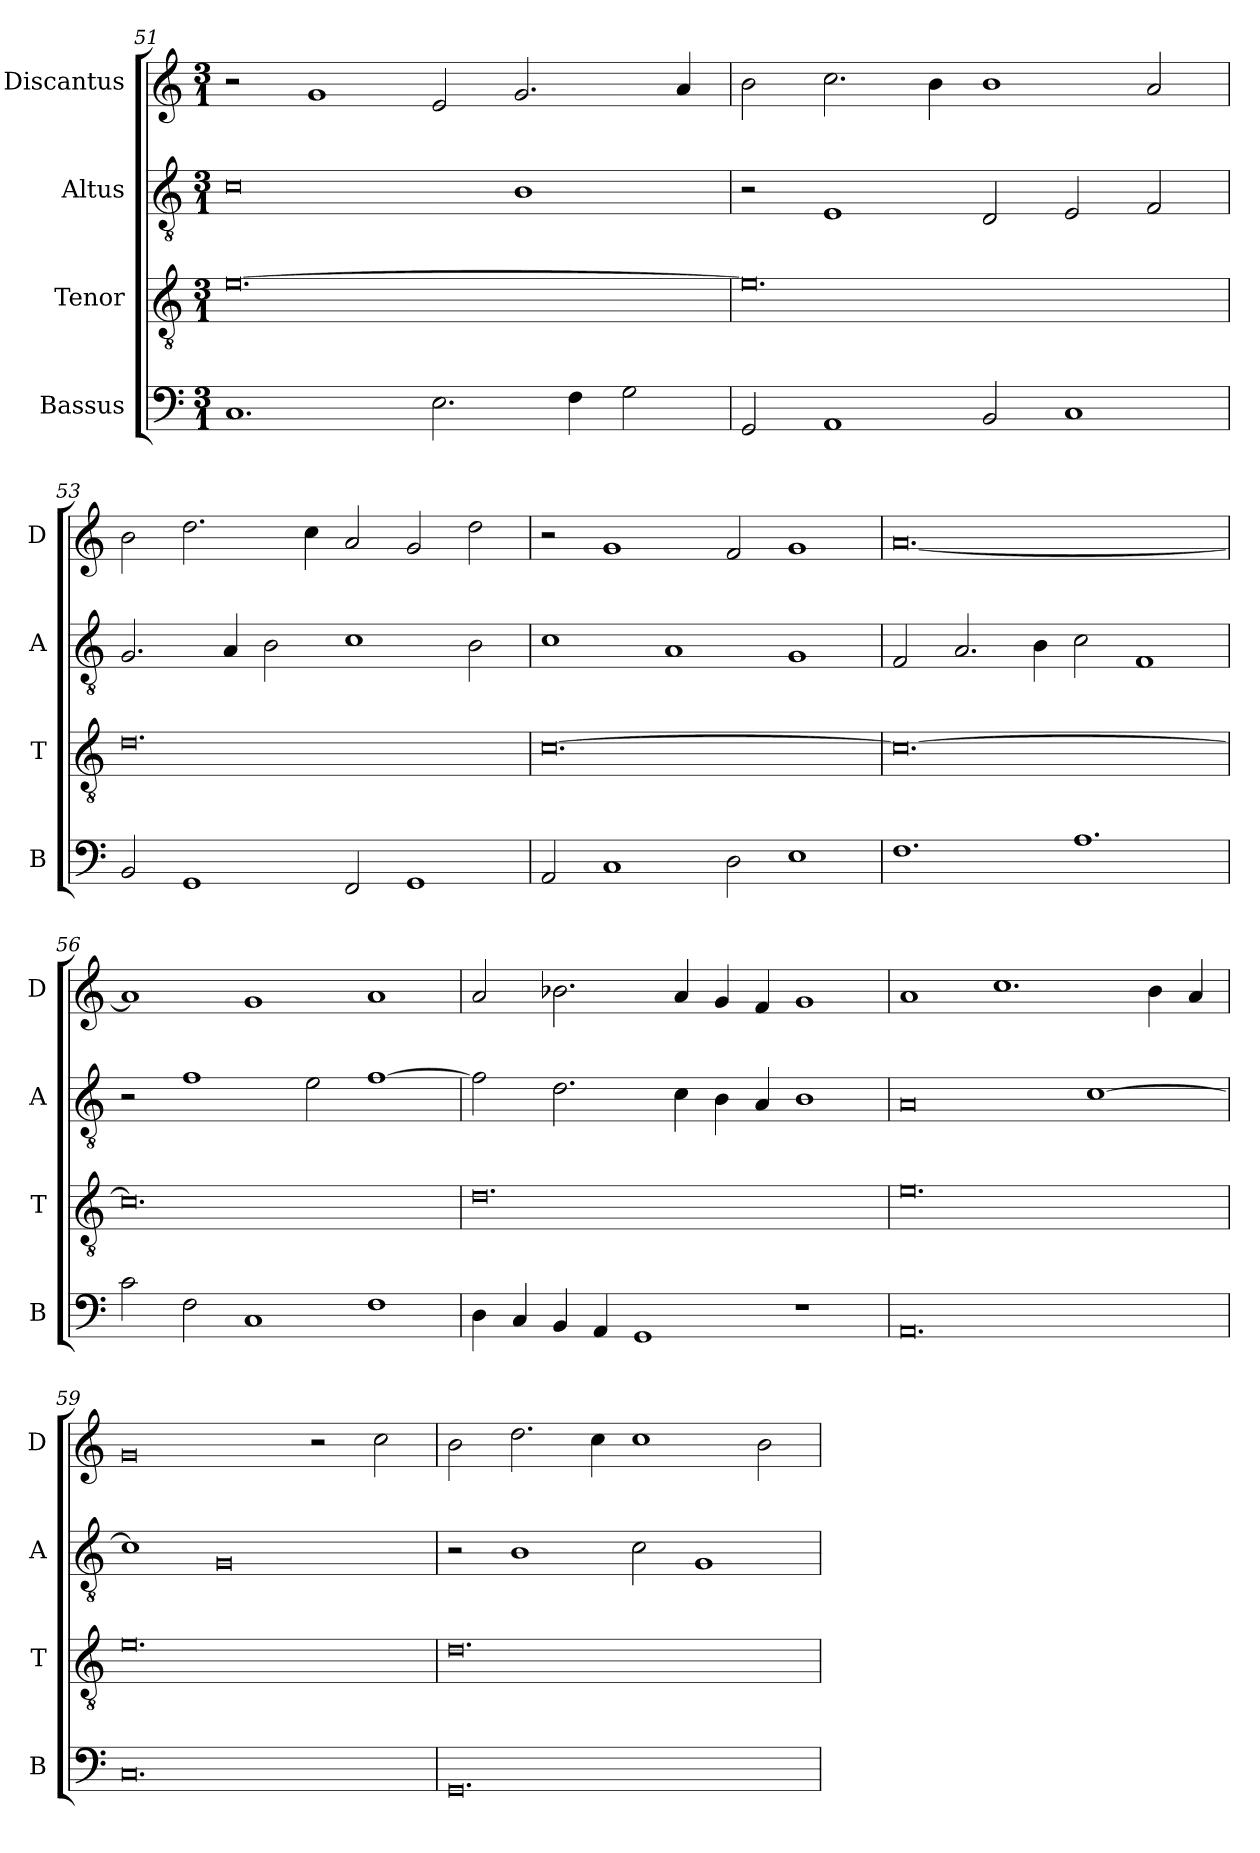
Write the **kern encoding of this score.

**kern	**kern	**kern	**kern
*part4	*part3	*part2	*part1
*staff4	*staff3	*staff2	*staff1
*I"Bassus	*I"Tenor	*I"Altus	*I"Discantus
*I'B	*I'T	*I'A	*I'D
*clefF4	*clefGv2	*clefGv2	*clefG2
*k[]	*k[]	*k[]	*k[]
*M3/1	*M3/1	*M3/1	*M3/1
=51	=51	=51	=51
1.C	[0.e	0c	2r
.	.	.	1g
2.E	.	.	2e
.	.	1B	2.g
4F	.	.	.
2G	.	.	.
.	.	.	4a
=52	=52	=52	=52
2GG	0.e]	2r	2b
1AA	.	1E	2.cc
.	.	.	4b
2BB	.	2D	1b
1C	.	2E	.
.	.	2F	2a
=53	=53	=53	=53
2BB	0.d	2.G	2b
1GG	.	.	2.dd
.	.	4A	.
.	.	2B	.
.	.	.	4cc
2FF	.	1c	2a
1GG	.	.	2g
.	.	2B	2dd
=54	=54	=54	=54
2AA	[0.c	1c	2r
1C	.	.	1g
.	.	1A	.
2D	.	.	2f
1E	.	1G	1g
=55	=55	=55	=55
1.F	0.c_	2F	[0.a
.	.	2.A	.
.	.	4B	.
1.A	.	2c	.
.	.	1F	.
=56	=56	=56	=56
2c	0.c]	2r	1a]
2F	.	1f	.
1C	.	.	1g
.	.	2e	.
1F	.	[1f	1a
=57	=57	=57	=57
4D	0.d	2f]	2a
4C	.	.	.
4BB	.	2.d	2.b-X
4AA	.	.	.
1GG	.	.	.
.	.	4c	4a
.	.	4B	4g
.	.	4A	4f
1r	.	1B	1g
=58	=58	=58	=58
0.AA	0.e	0A	1a
.	.	.	1.cc
.	.	[1c	.
.	.	.	4b
.	.	.	4a
=59	=59	=59	=59
0.C	0.e	1c]	0g
.	.	0G	.
.	.	.	2r
.	.	.	2cc
=60	=60	=60	=60
0.GG	0.d	2r	2b
.	.	1B	2.dd
.	.	.	4cc
.	.	2c	1cc
.	.	1G	.
.	.	.	2b
=	=	=	=
*-	*-	*-	*-
